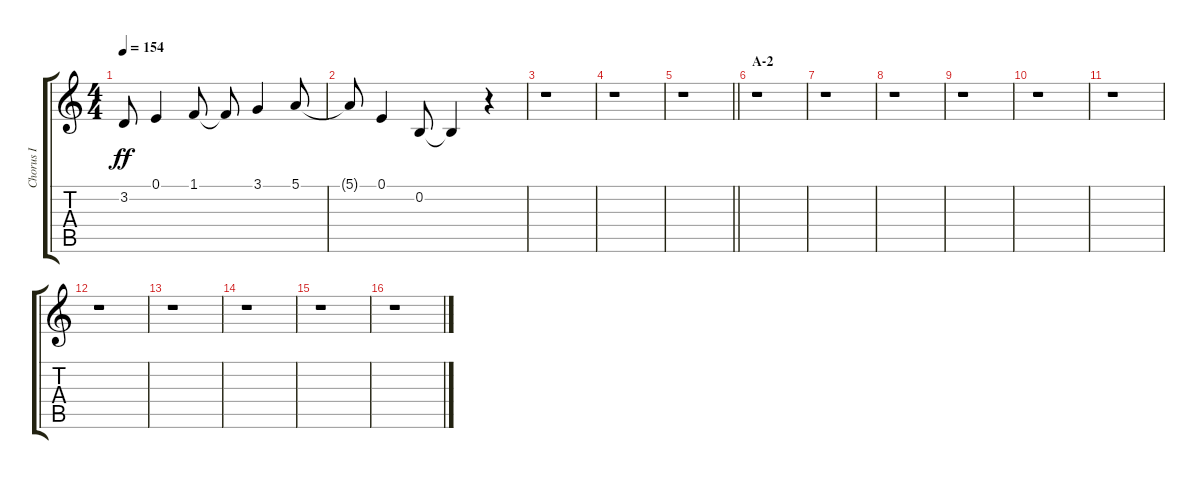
\track ("Chorus I" "Chorus I") {instrument voiceoohs}
\staff {score tabs}
\tuning (E4 B3 G3 D3 A2 E2) {hide}
\ts (4 4)
\tempo 154
\clef g2
\ks c
3.2.8{dy ff} 0.1.4 1.1.8 1.1{t}.8 3.1.4 5.1.8 |
5.1{t}.8 0.1.4 0.2.8 0.2{t}.4 r.4 |
r.1 |
r.1 |
\barLineRight lightlight
r.1 |
\section ("" "A-2")
r.1 |
r.1 |
r.1 |
r.1 |
r.1 |
r.1 |
r.1 |
r.1 |
r.1 |
r.1 |
r.1
